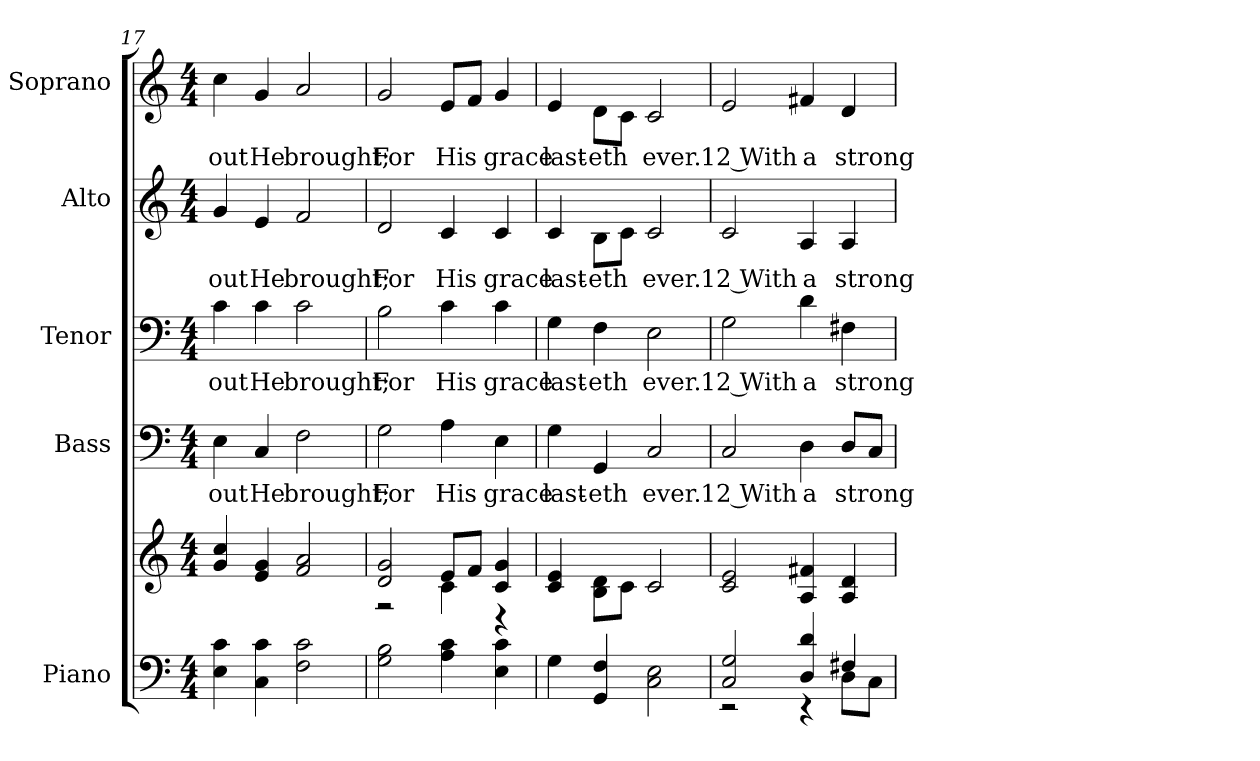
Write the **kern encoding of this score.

**kern	**kern	**kern	**text	**kern	**text	**kern	**text	**kern	**text
*part5	*part5	*part4	*part4	*part3	*part3	*part2	*part2	*part1	*part1
*staff6	*staff5	*staff4	*staff4	*staff3	*staff3	*staff2	*staff2	*staff1	*staff1
*I"Piano	*	*I"Bass	*	*I"Tenor	*	*I"Alto	*	*I"Soprano	*
*I'Pno.	*	*I'B.	*	*I'T.	*	*I'A.	*	*I'S.	*
*clefF4	*clefG2	*clefF4	*	*clefF4	*	*clefG2	*	*clefG2	*
*k[]	*k[]	*k[]	*	*k[]	*	*k[]	*	*k[]	*
*C:	*C:	*C:	*	*C:	*	*C:	*	*C:	*
*M4/4	*M4/4	*M4/4	*	*M4/4	*	*M4/4	*	*M4/4	*
=17	=17	=17	=17	=17	=17	=17	=17	=17	=17
!	!	!	!LO:LY:b:color=#000000	!	!	!	!	!	!
!	!	!	!	!	!LO:LY:b:color=#000000	!	!	!	!
!	!	!	!	!	!	!	!LO:LY:b:color=#000000	!	!
!	!	!	!	!	!	!	!	!	!LO:LY:b:color=#000000
4Ei\ 4ci	4gi/ 4cci	4Ei\	out	4ci\	out	4gi/	out	4cci\	out
!	!	!	!LO:LY:b:color=#000000	!	!	!	!	!	!
!	!	!	!	!	!LO:LY:b:color=#000000	!	!	!	!
!	!	!	!	!	!	!	!LO:LY:b:color=#000000	!	!
!	!	!	!	!	!	!	!	!	!LO:LY:b:color=#000000
4Ci\ 4ci	4ei/ 4gi	4Ci/	He	4ci\	He	4ei/	He	4gi/	He
!	!	!	!LO:LY:b:color=#000000	!	!	!	!	!	!
!	!	!	!	!	!LO:LY:b:color=#000000	!	!	!	!
!	!	!	!	!	!	!	!LO:LY:b:color=#000000	!	!
!	!	!	!	!	!	!	!	!	!LO:LY:b:color=#000000
2Fi\ 2ci	2fi/ 2ai	2Fi\	brought;	2ci\	brought;	2fi/	brought;	2ai/	brought;
!!LO:PB:g=z
=18	=18	=18	=18	=18	=18	=18	=18	=18	=18
*	*^	*	*	*	*	*	*	*	*
!	!	!	!	!LO:LY:b:color=#000000	!	!	!	!	!	!
!	!	!	!	!	!	!LO:LY:b:color=#000000	!	!	!	!
!	!	!	!	!	!	!	!	!LO:LY:b:color=#000000	!	!
!	!	!	!	!	!	!	!	!	!	!LO:LY:b:color=#000000
2Gi\ 2Bi	2di/ 2gi	2r	2Gi\	For	2Bi\	For	2di/	For	2gi/	For
!	!	!	!	!LO:LY:b:color=#000000	!	!	!	!	!	!
!	!	!	!	!	!	!LO:LY:b:color=#000000	!	!	!	!
!	!	!	!	!	!	!	!	!LO:LY:b:color=#000000	!	!
!	!	!	!	!	!	!	!	!	!	!LO:LY:b:color=#000000
4Ai\ 4ci	8ei/L	4ci\	4Ai\	His	4ci\	His	4ci/	His	8ei/L	His
.	8fi/J	.	.	.	.	.	.	.	8fi/J	.
!	!	!	!	!LO:LY:b:color=#000000	!	!	!	!	!	!
!	!	!	!	!	!	!LO:LY:b:color=#000000	!	!	!	!
!	!	!	!	!	!	!	!	!LO:LY:b:color=#000000	!	!
!	!	!	!	!	!	!	!	!	!	!LO:LY:b:color=#000000
4Ei\ 4ci	4ci/ 4gi	4r	4Ei\	grace	4ci\	grace	4ci/	grace	4gi/	grace
*	*v	*v	*	*	*	*	*	*	*	*
=19	=19	=19	=19	=19	=19	=19	=19	=19	=19
*	*^	*	*	*	*	*	*	*	*
!	!	!	!	!LO:LY:b:color=#000000	!	!	!	!	!	!
*	*v	*v	*	*	*	*	*	*	*	*
*	*^	*	*	*	*	*	*	*	*
!	!	!	!	!	!	!LO:LY:b:color=#000000	!	!	!	!
*	*v	*v	*	*	*	*	*	*	*	*
*	*^	*	*	*	*	*	*	*	*
!	!	!	!	!	!	!	!	!LO:LY:b:color=#000000	!	!
*	*v	*v	*	*	*	*	*	*	*	*
*	*^	*	*	*	*	*	*	*	*
!	!	!	!	!	!	!	!	!	!	!LO:LY:b:color=#000000
*	*v	*v	*	*	*	*	*	*	*	*
4Gi\	4ci/ 4ei	4Gi\	last-	4Gi\	last-	4ci/	last-	4ei/	last-
!	!	!	!LO:LY:b:color=#000000	!	!	!	!	!	!
!	!	!	!	!	!LO:LY:b:color=#000000	!	!	!	!
!	!	!	!	!	!	!	!LO:LY:b:color=#000000	!	!
!	!	!	!	!	!	!	!	!	!LO:LY:b:color=#000000
4GGi/ 4Fi	8Bi\ 8diL	4GGi/	-eth	4Fi\	-eth	8Bi\L	-eth	8di\L	-eth
.	8ci\J	.	.	.	.	8ci\J	.	8ci\J	.
!	!	!	!LO:LY:b:color=#000000	!	!	!	!	!	!
!	!	!	!	!	!LO:LY:b:color=#000000	!	!	!	!
!	!	!	!	!	!	!	!LO:LY:b:color=#000000	!	!
!	!	!	!	!	!	!	!	!	!LO:LY:b:color=#000000
2Ci\ 2Ei	2ci/	2Ci/	ever.	2Ei\	ever.	2ci/	ever.	2ci/	ever.
!!LO:PB:g=z
=20	=20	=20	=20	=20	=20	=20	=20	=20	=20
*^	*	*	*	*	*	*	*	*	*
!	!	!	!	!LO:LY:b:color=#000000	!	!	!	!	!	!
!	!	!	!	!	!	!LO:LY:b:color=#000000	!	!	!	!
!	!	!	!	!	!	!	!	!LO:LY:b:color=#000000	!	!
!	!	!	!	!	!	!	!	!	!	!LO:LY:b:color=#000000
2Ci/ 2Gi	2r	2ci/ 2ei	2Ci/	12 With	2Gi\	12 With	2ci/	12 With	2ei/	12 With
!	!	!	!	!LO:LY:b:color=#000000	!	!	!	!	!	!
!	!	!	!	!	!	!LO:LY:b:color=#000000	!	!	!	!
!	!	!	!	!	!	!	!	!LO:LY:b:color=#000000	!	!
!	!	!	!	!	!	!	!	!	!	!LO:LY:b:color=#000000
4Di/ 4di	4r	4Ai/ 4f#Xi	4Di\	a	4di\	a	4Ai/	a	4f#Xi/	a
!	!	!	!	!LO:LY:b:color=#000000	!	!	!	!	!	!
!	!	!	!	!	!	!LO:LY:b:color=#000000	!	!	!	!
!	!	!	!	!	!	!	!	!LO:LY:b:color=#000000	!	!
!	!	!	!	!	!	!	!	!	!	!LO:LY:b:color=#000000
4F#Xi/	8Di\L	4Ai/ 4di	8Di/L	strong	4F#Xi\	strong	4Ai/	strong	4di/	strong
.	8Ci\J	.	8Ci/J	.	.	.	.	.	.	.
*v	*v	*	*	*	*	*	*	*	*	*
=	=	=	=	=	=	=	=	=	=
*-	*-	*-	*-	*-	*-	*-	*-	*-	*-
